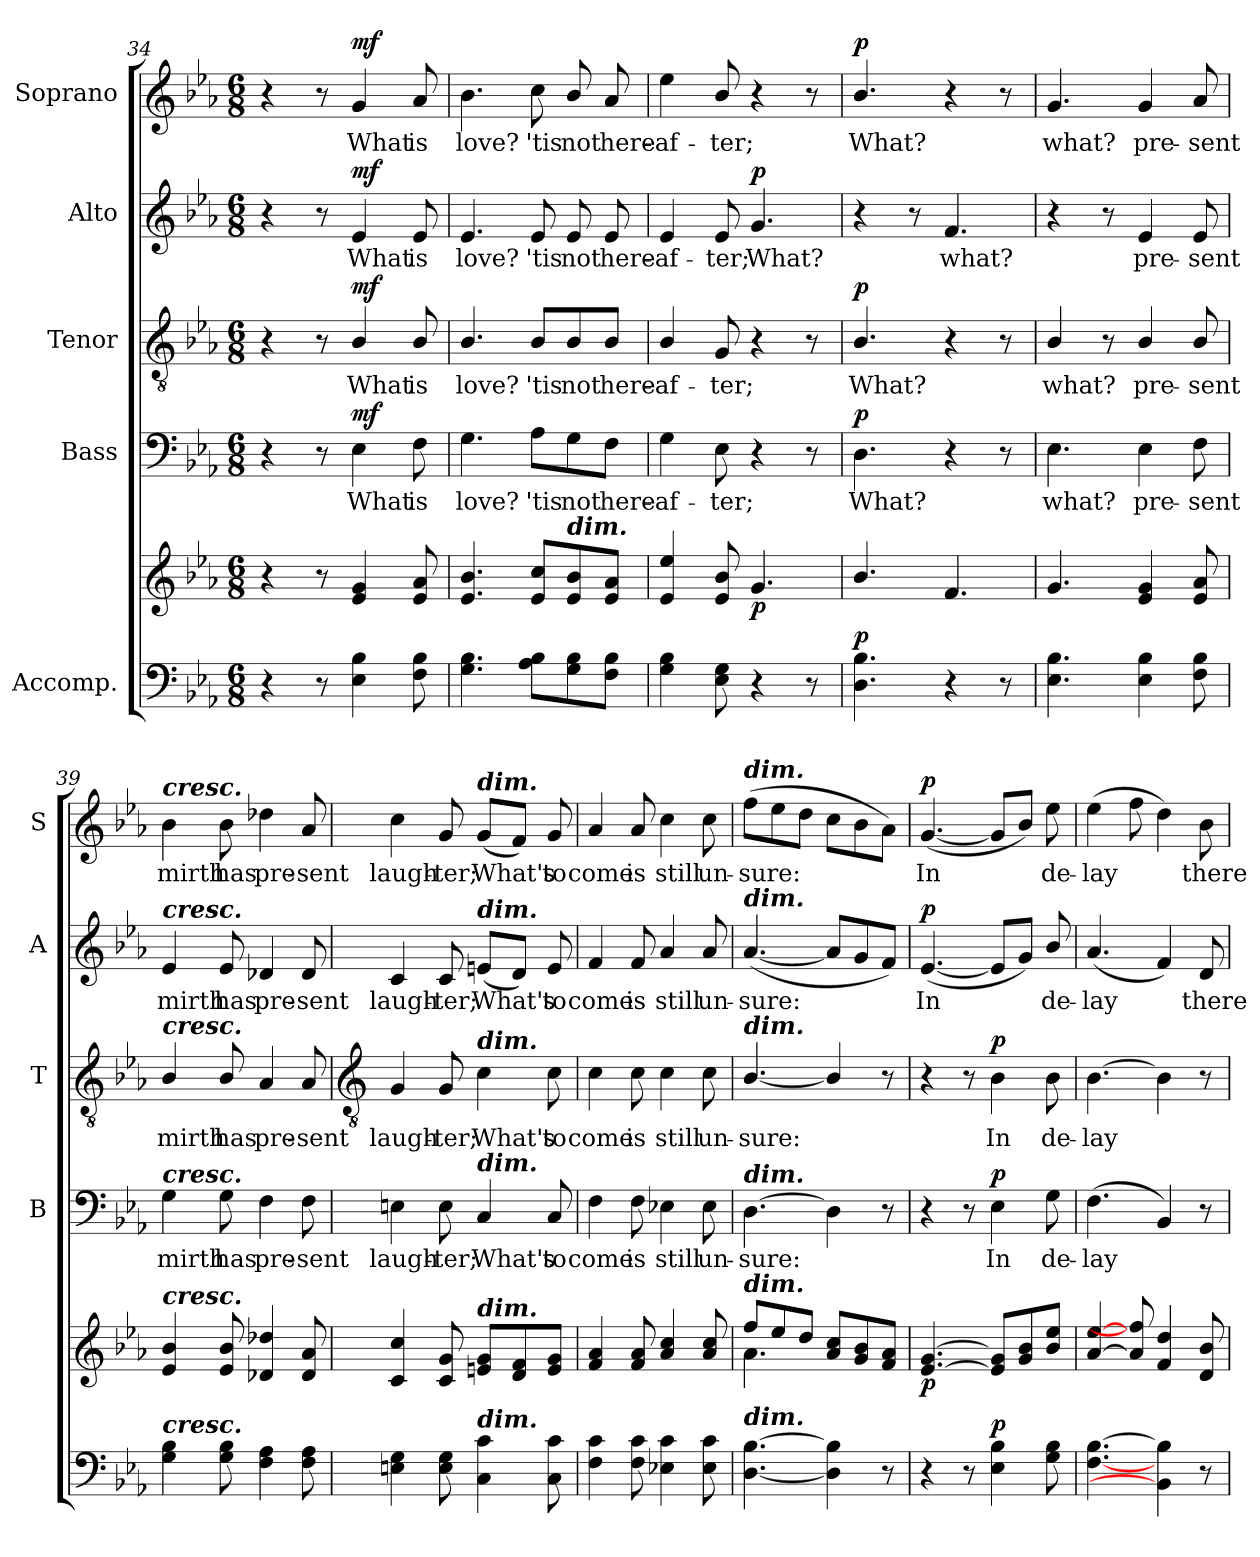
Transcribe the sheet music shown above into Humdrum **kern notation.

**kern	**kern	**dynam	**kern	**text	**dynam	**kern	**text	**dynam	**kern	**text	**dynam	**kern	**text	**dynam
*part5	*part5	*part5	*part4	*part4	*part4	*part3	*part3	*part3	*part2	*part2	*part2	*part1	*part1	*part1
*staff6	*staff5	*staff5/6	*staff4	*staff4	*staff4	*staff3	*staff3	*staff3	*staff2	*staff2	*staff2	*staff1	*staff1	*staff1
*I"Accomp.	*	*	*I"Bass	*	*	*I"Tenor	*	*	*I"Alto	*	*	*I"Soprano	*	*
*	*	*	*I'B	*	*	*I'T	*	*	*I'A	*	*	*I'S	*	*
!!LO:LB:g=z
*clefF4	*clefG2	*	*clefF4	*	*	*clefGv2	*	*	*clefG2	*	*	*clefG2	*	*
*k[b-e-a-]	*k[b-e-a-]	*	*k[b-e-a-]	*	*	*k[b-e-a-]	*	*	*k[b-e-a-]	*	*	*k[b-e-a-]	*	*
*E-:	*E-:	*	*E-:	*	*	*E-:	*	*	*E-:	*	*	*E-:	*	*
*M6/8	*M6/8	*	*M6/8	*	*	*M6/8	*	*	*M6/8	*	*	*M6/8	*	*
=34	=34	=34	=34	=34	=34	=34	=34	=34	=34	=34	=34	=34	=34	=34
4r	4r	.	4r	.	.	4r	.	.	4r	.	.	4r	.	.
8r	8r	.	8r	.	.	8r	.	.	8r	.	.	8r	.	.
!	!	!LO:DY:b=2	!	!LO:LY:b	!	!	!LO:LY:b	!	!	!LO:LY:b	!	!	!LO:LY:b	!
!	!	!LO:DY:n=1:b	!	!	!LO:DY:b	!	!	!LO:DY:b	!	!	!LO:DY:b	!	!	!LO:DY:b
4E- 4B-	4e- 4g	mf mf	4E-	What	mf	4B-/	What	mf	4e-	What	mf	4g	What	mf
!	!	!	!	!LO:LY:b	!	!	!LO:LY:b	!	!	!LO:LY:b	!	!	!LO:LY:b	!
8F 8B-	8e- 8a-	.	8F	is	.	8B-/	is	.	8e-	is	.	8a-	is	.
=35	=35	=35	=35	=35	=35	=35	=35	=35	=35	=35	=35	=35	=35	=35
!	!	!	!	!LO:LY:b	!	!	!LO:LY:b	!	!	!LO:LY:b	!	!	!LO:LY:b	!
4.G 4.B-	4.e- 4.b-	.	4.G	love?	.	4.B-/	love?	.	4.e-	love?	.	4.b-	love?	.
!	!	!	!	!LO:LY:b	!	!	!LO:LY:b	!	!	!LO:LY:b	!	!	!LO:LY:b	!
8A- 8B-L	8e- 8ccL	.	8A-\L	'tis	.	8B-/L	'tis	.	8e-	'tis	.	8cc	'tis	.
!	!LO:TX:a:Bi:t=dim.	!	!	!	!	!	!	!	!	!	!	!	!	!
!	!	!	!	!LO:LY:b	!	!	!LO:LY:b	!	!	!LO:LY:b	!	!	!LO:LY:b	!
8G 8B-	8e-/ 8b-/	.	8G\	not	.	8B-/	not	.	8e-	not	.	8b-/	not	.
!	!	!	!	!LO:LY:b	!	!	!LO:LY:b	!	!	!LO:LY:b	!	!	!LO:LY:b	!
8F 8B-J	8e- 8a-J	.	8F\J	here-	.	8B-/J	here-	.	8e-	here-	.	8a-	here-	.
=36	=36	=36	=36	=36	=36	=36	=36	=36	=36	=36	=36	=36	=36	=36
!	!	!	!	!LO:LY:b	!	!	!LO:LY:b	!	!	!LO:LY:b	!	!	!LO:LY:b	!
4G 4B-	4e- 4ee-	.	4G	-af-	.	4B-/	-af-	.	4e-	-af-	.	4ee-	-af-	.
!	!	!	!	!LO:LY:b	!	!	!LO:LY:b	!	!	!LO:LY:b	!	!	!LO:LY:b	!
8E- 8G	8e-/ 8b-/	.	8E-	-ter;	.	8G	-ter;	.	8e-	-ter;	.	8b-/	-ter;	.
!	!	!LO:DY:b	!	!	!	!	!	!	!	!LO:LY:b	!LO:DY:b	!	!	!
4r	4.g	p	4r	.	.	4r	.	.	4.g	What?	p	4r	.	.
8r	.	.	8r	.	.	8r	.	.	.	.	.	8r	.	.
=37	=37	=37	=37	=37	=37	=37	=37	=37	=37	=37	=37	=37	=37	=37
!	!	!LO:DY:a=2	!	!LO:LY:b	!LO:DY:b	!	!LO:LY:b	!LO:DY:b	!	!	!	!	!LO:LY:b	!LO:DY:b
4.D 4.B-	4.b-/	p	4.D	What?	p	4.B-/	What?	p	4r	.	.	4.b-/	What?	p
.	.	.	.	.	.	.	.	.	8r	.	.	.	.	.
!	!	!	!	!	!	!	!	!	!	!LO:LY:b	!	!	!	!
4r	4.f	.	4r	.	.	4r	.	.	4.f	what?	.	4r	.	.
8r	.	.	8r	.	.	8r	.	.	.	.	.	8r	.	.
=38	=38	=38	=38	=38	=38	=38	=38	=38	=38	=38	=38	=38	=38	=38
!	!	!	!	!LO:LY:b	!	!	!LO:LY:b	!	!	!	!	!	!LO:LY:b	!
4.E- 4.B-	4.g	.	4.E-	what?	.	4B-/	what?	.	4r	.	.	4.g	what?	.
.	.	.	.	.	.	8r	.	.	8r	.	.	.	.	.
!	!	!	!	!LO:LY:b	!	!	!LO:LY:b	!	!	!LO:LY:b	!	!	!LO:LY:b	!
4E- 4B-	4e- 4g	.	4E-	pre-	.	4B-/	pre-	.	4e-	pre-	.	4g	pre-	.
!	!	!	!	!LO:LY:b	!	!	!LO:LY:b	!	!	!LO:LY:b	!	!	!LO:LY:b	!
8F 8B-	8e- 8a-	.	8F	-sent	.	8B-/	-sent	.	8e-	-sent	.	8a-	-sent	.
=39	=39	=39	=39	=39	=39	=39	=39	=39	=39	=39	=39	=39	=39	=39
!	!	!	!	!	!	!	!	!	!	!	!	!LO:TX:a:Bi:t=cresc.	!	!
!	!	!	!	!	!	!	!	!	!LO:TX:a:Bi:t=cresc.	!	!	!	!	!
!	!	!	!	!	!	!LO:TX:a:Bi:t=cresc.	!	!	!	!	!	!	!	!
!	!	!	!LO:TX:a:Bi:t=cresc.	!	!	!	!	!	!	!	!	!	!	!
!	!LO:TX:a:Bi:t=cresc.	!	!	!	!	!	!	!	!	!	!	!	!	!
!LO:TX:a:Bi:t=cresc.	!	!	!	!	!	!	!	!	!	!	!	!	!	!
!	!	!	!	!LO:LY:b	!	!	!LO:LY:b	!	!	!LO:LY:b	!	!	!LO:LY:b	!
4G 4B-	4e- 4b-	.	4G	mirth	.	4B-/	mirth	.	4e-	mirth	.	4b-	mirth	.
!	!	!	!	!LO:LY:b	!	!	!LO:LY:b	!	!	!LO:LY:b	!	!	!LO:LY:b	!
8G 8B-	8e- 8b-	.	8G	has	.	8B-/	has	.	8e-	has	.	8b-	has	.
!	!	!	!	!LO:LY:b	!	!	!LO:LY:b	!	!	!LO:LY:b	!	!	!LO:LY:b	!
4F 4A-	4d-X 4dd-X	.	4F	pre-	.	4A-	pre-	.	4d-X	pre-	.	4dd-X	pre-	.
!	!	!	!	!LO:LY:b	!	!	!LO:LY:b	!	!	!LO:LY:b	!	!	!LO:LY:b	!
8F 8A-	8d- 8a-	.	8F	-sent	.	8A-	-sent	.	8d-	-sent	.	8a-	-sent	.
!!LO:LB:g=z
=40	=40	=40	=40	=40	=40	=40	=40	=40	=40	=40	=40	=40	=40	=40
*	*	*	*	*	*	*clefGv2	*	*	*	*	*	*	*	*
*	*^	*	*	*	*	*	*	*	*	*	*	*	*	*
!	!	!LO:N:vis=1	!	!	!LO:LY:b	!	!	!LO:LY:b	!	!	!LO:LY:b	!	!	!LO:LY:b	!
4En 4G	4c/ 4cc/	2.ryy	.	4En	laugh-	.	4G	laugh-	.	4c	laugh-	.	4cc	laugh-	.
!	!	!	!	!	!LO:LY:b	!	!	!LO:LY:b	!	!	!LO:LY:b	!	!	!LO:LY:b	!
8E 8G	8c 8g	.	.	8E	-ter;	.	8G	-ter;	.	8c	-ter;	.	8g	-ter;	.
!	!	!	!	!	!	!	!	!	!	!	!	!	!LO:TX:a:Bi:t=dim.	!	!
!	!	!	!	!	!	!	!	!	!	!LO:TX:a:Bi:t=dim.	!	!	!	!	!
!	!	!	!	!	!	!	!LO:TX:a:Bi:t=dim.	!	!	!	!	!	!	!	!
!	!	!	!	!LO:TX:a:Bi:t=dim.	!	!	!	!	!	!	!	!	!	!	!
!	!LO:TX:a:Bi:t=dim.	!	!	!	!	!	!	!	!	!	!	!	!	!	!
!LO:TX:a:Bi:t=dim.	!	!	!	!	!	!	!	!	!	!	!	!	!	!	!
!	!	!	!	!	!LO:LY:b	!	!	!LO:LY:b	!	!	!LO:LY:b	!	!	!LO:LY:b	!
4C 4c	8en 8gL	.	.	4C	What's	.	4c	What's	.	(<8enL	What's	.	(<8gL	What's	.
.	8d 8f	.	.	.	.	.	.	.	.	8dJ)	.	.	8fJ)	.	.
!	!	!	!	!	!LO:LY:b	!	!	!LO:LY:b	!	!	!LO:LY:b	!	!	!LO:LY:b	!
8C 8c	8e 8gJ	.	.	8C	to	.	8c	to	.	8e	to	.	8g	to	.
=41	=41	=41	=41	=41	=41	=41	=41	=41	=41	=41	=41	=41	=41	=41	=41
!	!	!LO:N:vis=1	!	!	!LO:LY:b	!	!	!LO:LY:b	!	!	!LO:LY:b	!	!	!LO:LY:b	!
4F 4c	4f/ 4a-/	2.ryy	.	4F	come	.	4c	come	.	4f	come	.	4a-	come	.
!	!	!	!	!	!LO:LY:b	!	!	!LO:LY:b	!	!	!LO:LY:b	!	!	!LO:LY:b	!
8F 8c	8f 8a-	.	.	8F	is	.	8c	is	.	8f	is	.	8a-	is	.
!	!	!	!	!	!LO:LY:b	!	!	!LO:LY:b	!	!	!LO:LY:b	!	!	!LO:LY:b	!
4E-X 4c	4a- 4cc	.	.	4E-X	still	.	4c	still	.	4a-	still	.	4cc	still	.
!	!	!	!	!	!LO:LY:b	!	!	!LO:LY:b	!	!	!LO:LY:b	!	!	!LO:LY:b	!
8E- 8c	8a- 8cc	.	.	8E-	un-	.	8c	un-	.	8a-	un-	.	8cc	un-	.
=42	=42	=42	=42	=42	=42	=42	=42	=42	=42	=42	=42	=42	=42	=42	=42
!	!	!	!	!	!	!	!	!	!	!	!	!	!LO:TX:a:Bi:t=dim.	!	!
!	!	!	!	!	!	!	!	!	!	!LO:TX:a:Bi:t=dim.	!	!	!	!	!
!	!	!	!	!	!	!	!LO:TX:a:Bi:t=dim.	!	!	!	!	!	!	!	!
!	!	!	!	!LO:TX:a:Bi:t=dim.	!	!	!	!	!	!	!	!	!	!	!
!	!LO:TX:a:Bi:t=dim.	!	!	!	!	!	!	!	!	!	!	!	!	!	!
!LO:TX:a:Bi:t=dim.	!	!	!	!	!	!	!	!	!	!	!	!	!	!	!
!	!	!	!	!	!LO:LY:b	!	!	!LO:LY:b	!	!	!LO:LY:b	!	!	!LO:LY:b	!
[4.D [4.B-	8ff/L	4.a-\	.	[4.D	-sure:	.	[4.B-/	-sure:	.	(<[4.a-	-sure:	.	(>8ffL	-sure:	.
.	8ee-/	.	.	.	.	.	.	.	.	.	.	.	8ee-	.	.
.	8dd/J	.	.	.	.	.	.	.	.	.	.	.	8ddJ	.	.
4D] 4B-]	8a- 8ccL	4.ryy	.	4D]	.	.	4B-/]	.	.	8a-L]	.	.	8ccL	.	.
.	8g 8b-	.	.	.	.	.	.	.	.	8g	.	.	8b-	.	.
8r	8f 8a-J	.	.	8r	.	.	8r	.	.	8fJ)	.	.	8a-J)	.	.
=43	=43	=43	=43	=43	=43	=43	=43	=43	=43	=43	=43	=43	=43	=43	=43
!	!	!LO:N:vis=1	!LO:DY:b	!	!	!	!	!	!	!	!LO:LY:b	!LO:DY:b	!	!LO:LY:b	!LO:DY:b
4r	[4.e- [4.g	2.ryy	p	4r	.	.	4r	.	.	(<[4.e-	In	p	(<[4.g	In	p
8r	.	.	.	8r	.	.	8r	.	.	.	.	.	.	.	.
!	!	!	!LO:DY:a=2	!	!LO:LY:b	!LO:DY:b	!	!LO:LY:b	!LO:DY:b	!	!	!	!	!	!
4E- 4B-	8e-] 8g]L	.	p	4E-	In	p	4B-	In	p	8e-L]	.	.	8gL]	.	.
.	8g 8b-	.	.	.	.	.	.	.	.	8gJ)	.	.	8b-J)	.	.
!	!	!	!	!	!LO:LY:b	!	!	!LO:LY:b	!	!	!LO:LY:b	!	!	!LO:LY:b	!
8G 8B-	8b- 8ee-J	.	.	8G	de-	.	8B-	de-	.	8b-/	de-	.	8ee-	de-	.
=44	=44	=44	=44	=44	=44	=44	=44	=44	=44	=44	=44	=44	=44	=44	=44
!	!	!LO:N:vis=1	!	!	!LO:LY:b	!	!	!LO:LY:b	!	!	!LO:LY:b	!	!	!LO:LY:b	!
[4.F [4.B-	[4a- [4ee-	2.ryy	.	(<4.F	-lay	.	[4.B-	-lay	.	(<4.a-	-lay	.	(>4ee-	-lay	.
.	8a-] 8ff]	.	.	.	.	.	.	.	.	.	.	.	8ff	.	.
4BB-] 4B-]	4f 4dd	.	.	4BB-)	.	.	4B-]	.	.	4f)	.	.	4dd)	.	.
!	!	!	!	!	!	!	!	!	!	!	!LO:LY:b	!	!	!LO:LY:b	!
8r	8d 8b-	.	.	8r	.	.	8r	.	.	8d	there	.	8b-	there	.
*	*v	*v	*	*	*	*	*	*	*	*	*	*	*	*	*
=	=	=	=	=	=	=	=	=	=	=	=	=	=	=
*-	*-	*-	*-	*-	*-	*-	*-	*-	*-	*-	*-	*-	*-	*-
